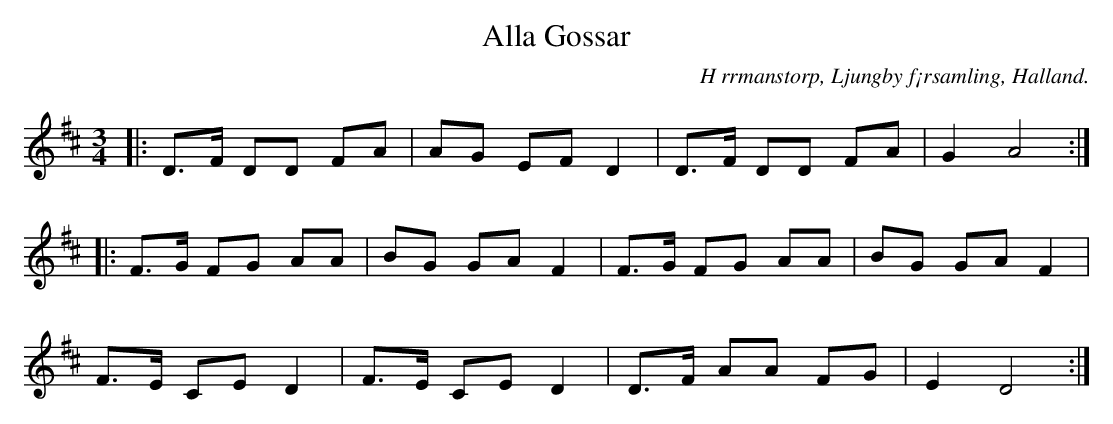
X:1
T:Alla Gossar
O:H rrmanstorp, Ljungby f¡rsamling, Halland.
M:3/4
L:1/8
K:D
|:D>F DD FA | AG EF D2 | D>F DD FA | G2 A4 :|
|: F>G FG AA | BG GA F2 | F>G FG AA | BG GA F2 |
F>E CE D2 | F>E CE D2 | D>F AA FG | E2 D4 :|
